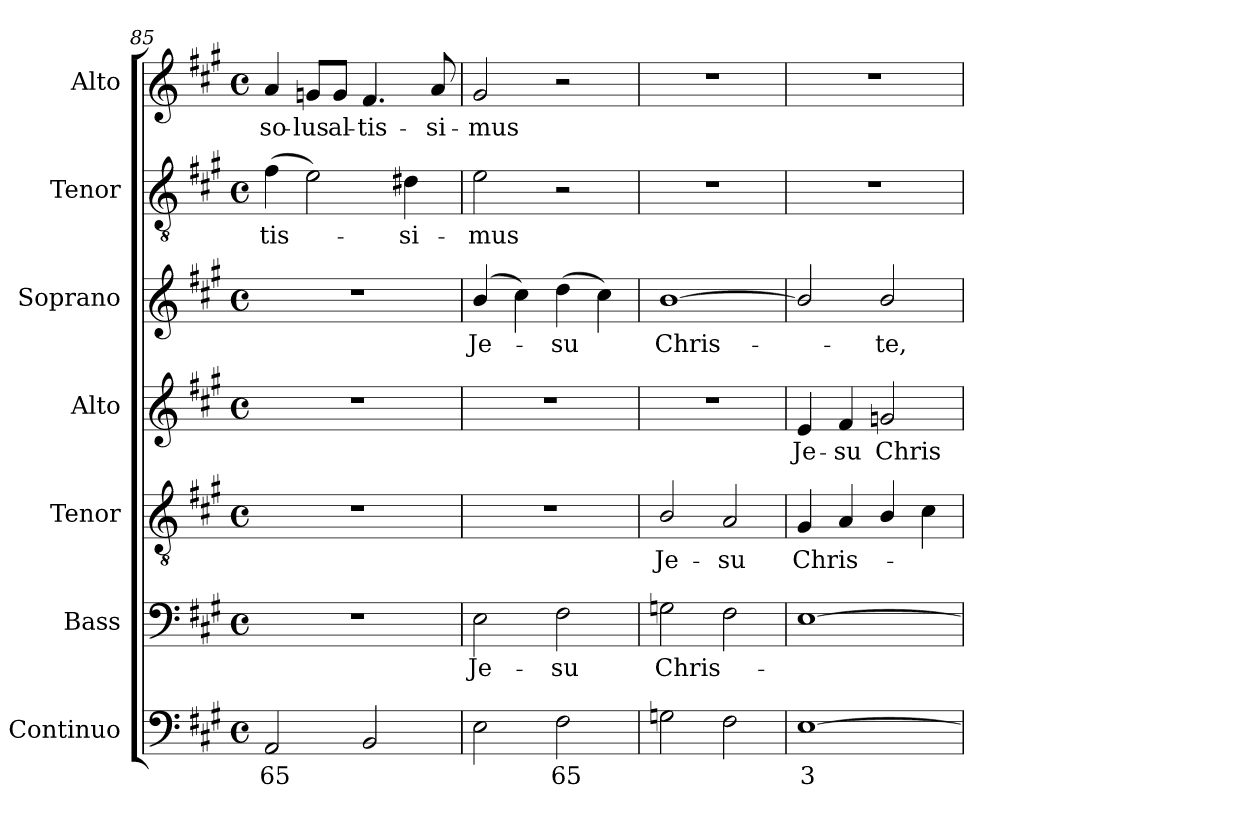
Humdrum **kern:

**kern	**text	**kern	**text	**kern	**text	**kern	**text	**kern	**text	**kern	**text	**kern	**text
*part7	*part7	*part6	*part6	*part5	*part5	*part4	*part4	*part3	*part3	*part2	*part2	*part1	*part1
*staff7	*staff7	*staff6	*staff6	*staff5	*staff5	*staff4	*staff4	*staff3	*staff3	*staff2	*staff2	*staff1	*staff1
*I"Continuo	*	*I"Bass	*	*I"Tenor	*	*I"Alto	*	*I"Soprano	*	*I"Tenor	*	*I"Alto	*
*I'Cont.	*	*I'B.	*	*I'T.	*	*I'A.	*	*I'S.	*	*I'T.	*	*I'A.	*
*clefF4	*	*clefF4	*	*clefGv2	*	*clefG2	*	*clefG2	*	*clefGv2	*	*clefG2	*
*	*	*	*	*ITrd7c12	*	*	*	*	*	*ITrd7c12	*	*	*
*k[f#c#g#]	*	*k[f#c#g#]	*	*k[f#c#g#]	*	*k[f#c#g#]	*	*k[f#c#g#]	*	*k[f#c#g#]	*	*k[f#c#g#]	*
*A:	*	*A:	*	*A:	*	*A:	*	*A:	*	*A:	*	*A:	*
*M4/4	*	*M4/4	*	*M4/4	*	*M4/4	*	*M4/4	*	*M4/4	*	*M4/4	*
*met(c)	*	*met(c)	*	*met(c)	*	*met(c)	*	*met(c)	*	*met(c)	*	*met(c)	*
=85	=85	=85	=85	=85	=85	=85	=85	=85	=85	=85	=85	=85	=85
!	!LO:LY:b:color=#000000	!	!	!	!	!	!	!	!	!	!	!	!
!	!	!	!	!	!	!	!	!	!	!	!LO:LY:b:color=#000000	!	!
!	!	!	!	!	!	!	!	!	!	!	!	!	!LO:LY:b:color=#000000
2AAi/	65	1r	.	1r	.	1r	.	1r	.	(4F#i\	-tis-	4ai/	so-
!	!	!	!	!	!	!	!	!	!	!	!	!	!LO:LY:b:color=#000000
.	.	.	.	.	.	.	.	.	.	2Ei\)	.	8gni/L	-lus
!	!	!	!	!	!	!	!	!	!	!	!	!	!LO:LY:b:color=#000000
.	.	.	.	.	.	.	.	.	.	.	.	8gi/J	al-
!	!	!	!	!	!	!	!	!	!	!	!	!	!LO:LY:b:color=#000000
2BBi/	.	.	.	.	.	.	.	.	.	.	.	4.f#i/	-tis-
!	!	!	!	!	!	!	!	!	!	!	!LO:LY:b:color=#000000	!	!
.	.	.	.	.	.	.	.	.	.	4D#Xi\	-si-	.	.
!	!	!	!	!	!	!	!	!	!	!	!	!	!LO:LY:b:color=#000000
.	.	.	.	.	.	.	.	.	.	.	.	8ai/	-si-
=86	=86	=86	=86	=86	=86	=86	=86	=86	=86	=86	=86	=86	=86
!	!	!	!LO:LY:b:color=#000000	!	!	!	!	!	!	!	!	!	!
!	!	!	!	!	!	!	!	!	!LO:LY:b:color=#000000	!	!	!	!
!	!	!	!	!	!	!	!	!	!	!	!LO:LY:b:color=#000000	!	!
!	!	!	!	!	!	!	!	!	!	!	!	!	!LO:LY:b:color=#000000
2Ei\	.	2Ei\	Je-	1r	.	1r	.	(4bi/	Je-	2Ei\	-mus	2g#i/	-mus
.	.	.	.	.	.	.	.	4cc#i\)	.	.	.	.	.
!	!LO:LY:b:color=#000000	!	!	!	!	!	!	!	!	!	!	!	!
!	!	!	!LO:LY:b:color=#000000	!	!	!	!	!	!	!	!	!	!
!	!	!	!	!	!	!	!	!	!LO:LY:b:color=#000000	!	!	!	!
2F#i\	65	2F#i\	-su	.	.	.	.	(4ddi\	-su	2r	.	2r	.
.	.	.	.	.	.	.	.	4cc#i\)	.	.	.	.	.
=87	=87	=87	=87	=87	=87	=87	=87	=87	=87	=87	=87	=87	=87
!	!	!	!LO:LY:b:color=#000000	!	!	!	!	!	!	!	!	!	!
!	!	!	!	!	!LO:LY:b:color=#000000	!	!	!	!	!	!	!	!
!	!	!	!	!	!	!	!	!	!LO:LY:b:color=#000000	!	!	!	!
2Gni\	.	2Gni\	Chris-	2BBi/	Je-	1r	.	[1bi	Chris-	1r	.	1r	.
!	!	!	!	!	!LO:LY:b:color=#000000	!	!	!	!	!	!	!	!
2F#i\	.	2F#i\	.	2AAi/	-su	.	.	.	.	.	.	.	.
=88	=88	=88	=88	=88	=88	=88	=88	=88	=88	=88	=88	=88	=88
!	!LO:LY:b:color=#000000	!	!	!	!	!	!	!	!	!	!	!	!
!	!	!	!	!	!LO:LY:b:color=#000000	!	!	!	!	!	!	!	!
!	!	!	!	!	!	!	!LO:LY:b:color=#000000	!	!	!	!	!	!
[1Ei	3	[1Ei	.	4GG#i/	Chris-	4ei/	Je-	2bi/]	.	1r	.	1r	.
!	!	!	!	!	!	!	!LO:LY:b:color=#000000	!	!	!	!	!	!
.	.	.	.	4AAi/	.	4f#i/	-su	.	.	.	.	.	.
!	!	!	!	!	!	!	!LO:LY:b:color=#000000	!	!	!	!	!	!
!	!	!	!	!	!	!	!	!	!LO:LY:b:color=#000000	!	!	!	!
.	.	.	.	4BBi/	.	2gni/	Chris-	2bi/	-te,	.	.	.	.
.	.	.	.	4C#i\	.	.	.	.	.	.	.	.	.
=	=	=	=	=	=	=	=	=	=	=	=	=	=
*-	*-	*-	*-	*-	*-	*-	*-	*-	*-	*-	*-	*-	*-
